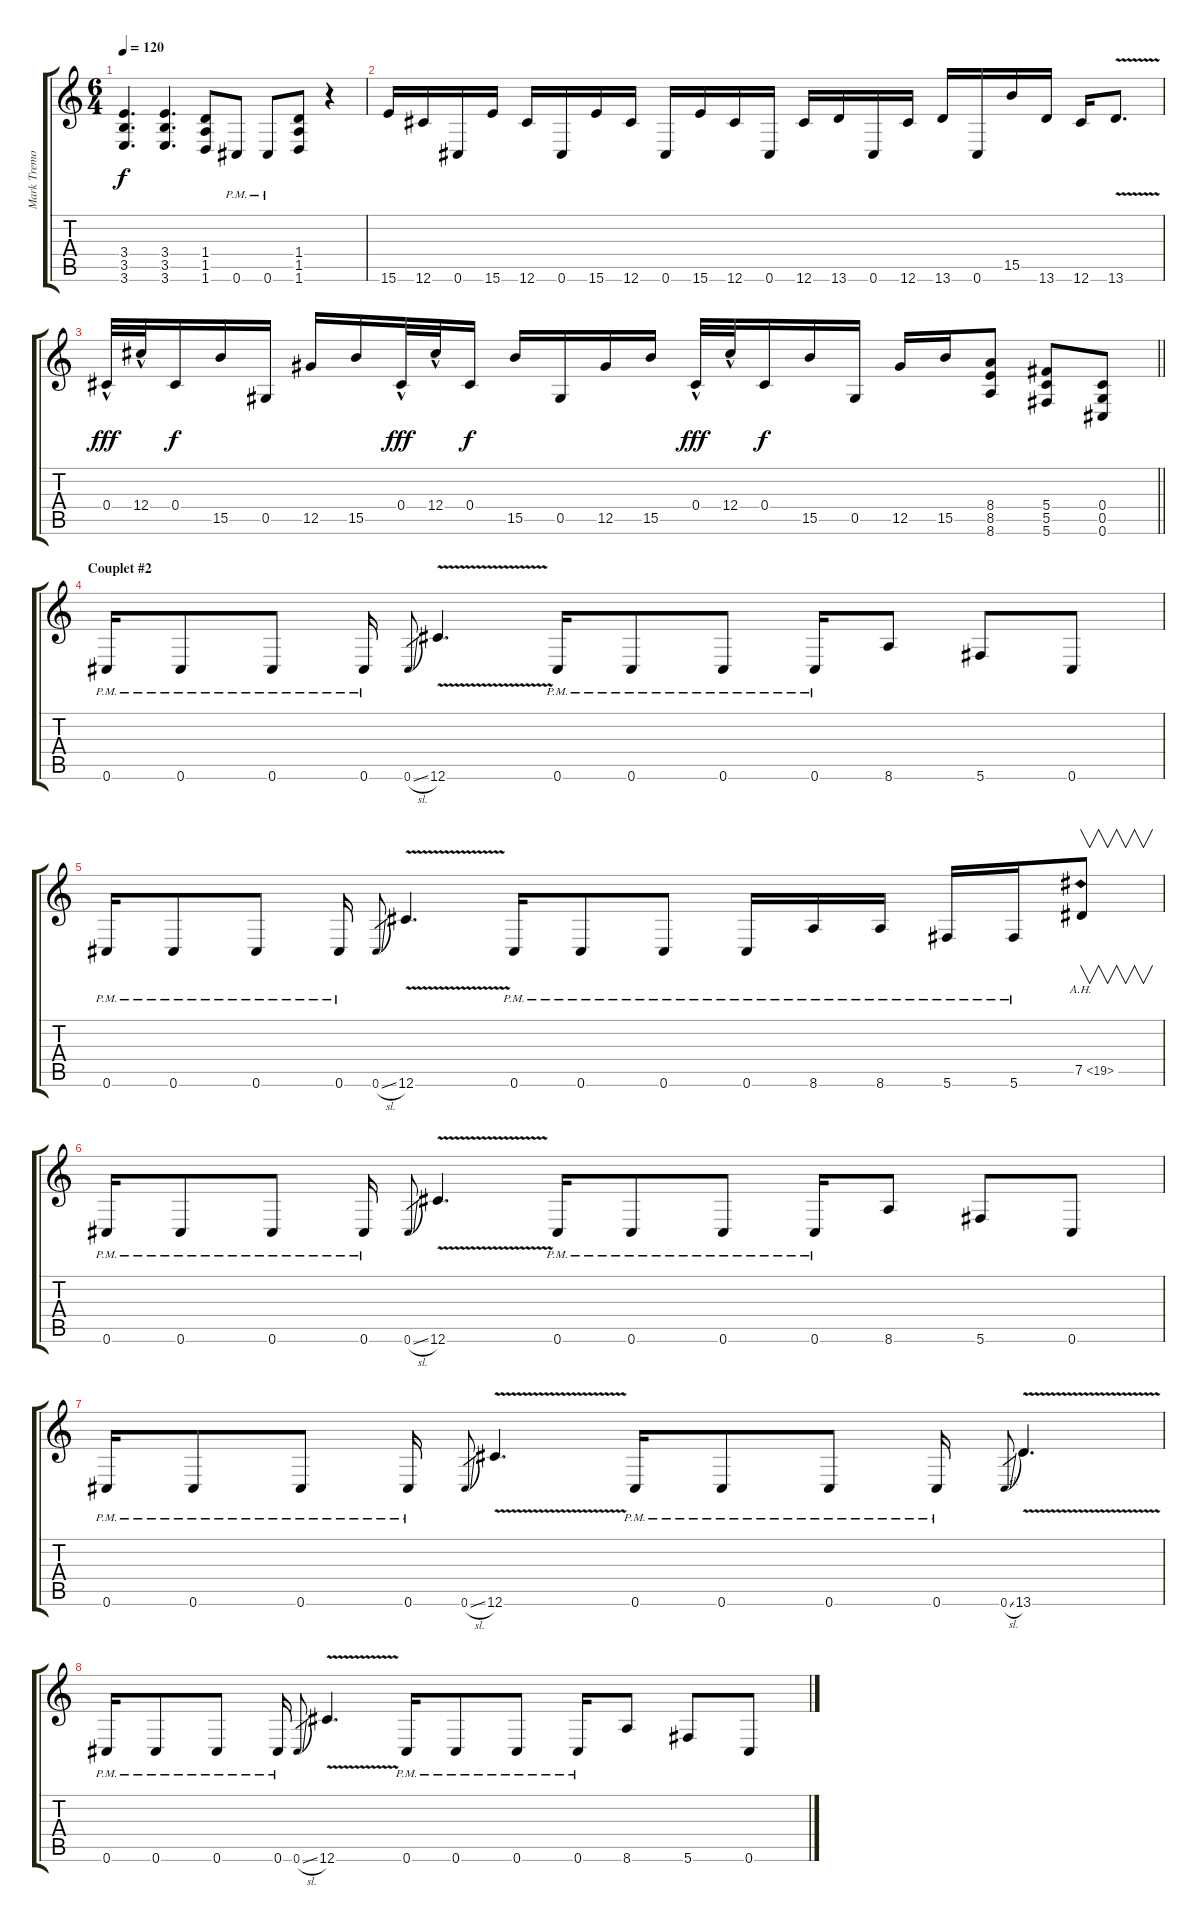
\track ("Mark Tremonti" "Mark Tremo") {instrument distortionguitar}
\staff {score tabs}
\tuning (Eb4 Bb3 Gb3 Db3 Ab2 Db2) {hide}
\ts (6 4)
\tempo 120
\clef g2
\ks c
(3.4 3.5 3.6).4{d dy f} (3.4 3.5 3.6).4{d} (1.4 1.5 1.6).8 0.6{pm}.8 0.6{pm}.8 (1.4 1.5 1.6).8 r.4 |
15.6.16 12.6.16 0.6.16 15.6.16 12.6.16 0.6.16 15.6.16 12.6.16 0.6.16 15.6.16 12.6.16 0.6.16 12.6.16 13.6.16 0.6.16 12.6.16 13.6.16 0.6.16 15.5.16 13.6.16 12.6.16 13.6{v}.8{d} |
\barLineRight lightlight
0.4{hac}.32{dy fff} 12.4{hac}.32{beam Up} 0.4.16{dy f beam Up} 15.5.16{beam Up} 0.5.16{beam Up} 12.5.16{beam Up} 15.5.16{beam Up} 0.4{hac}.32{dy fff} 12.4{hac}.32{beam Up} 0.4.16{dy f beam Up} 15.5.16{beam Up} 0.5.16{beam Up} 12.5.16{beam Up} 15.5.16{beam Up} 0.4{hac}.32{dy fff} 12.4{hac}.32 0.4.16{dy f} 15.5.16 0.5.16 12.5.16 15.5.16 (8.4 8.5 8.6).8 (5.4 5.5 5.6).8 (0.4 0.5 0.6).8 |
\section ("" "Couplet #2")
0.6{pm}.16 0.6{pm}.8 0.6{pm}.8 0.6{pm}.16 0.6{sl}.8{gr} 12.6{v}.4{d} 0.6{pm}.16 0.6{pm}.8 0.6{pm}.8 0.6{pm}.16 8.6.8 5.6.8 0.6.8 |
0.6{pm}.16 0.6{pm}.8 0.6{pm}.8 0.6{pm}.16 0.6{sl}.8{gr} 12.6{v}.4{d} 0.6{pm}.16 0.6{pm}.8 0.6{pm}.8 0.6{pm}.16 8.6{pm}.16 8.6{pm}.16 5.6{pm}.16 5.6{pm}.16 7.5{ah 12}.8{v} |
0.6{pm}.16 0.6{pm}.8 0.6{pm}.8 0.6{pm}.16 0.6{sl}.8{gr} 12.6{v}.4{d} 0.6{pm}.16 0.6{pm}.8 0.6{pm}.8 0.6{pm}.16 8.6.8 5.6.8 0.6.8 |
0.6{pm}.16 0.6{pm}.8 0.6{pm}.8 0.6{pm}.16 0.6{sl}.8{gr} 12.6{v}.4{d} 0.6{pm}.16 0.6{pm}.8 0.6{pm}.8 0.6{pm}.16 0.6{sl}.8{gr} 13.6{v}.4{d} |
0.6{pm}.16 0.6{pm}.8 0.6{pm}.8 0.6{pm}.16 0.6{sl}.8{gr} 12.6{v}.4{d} 0.6{pm}.16 0.6{pm}.8 0.6{pm}.8 0.6{pm}.16 8.6.8 5.6.8 0.6.8
